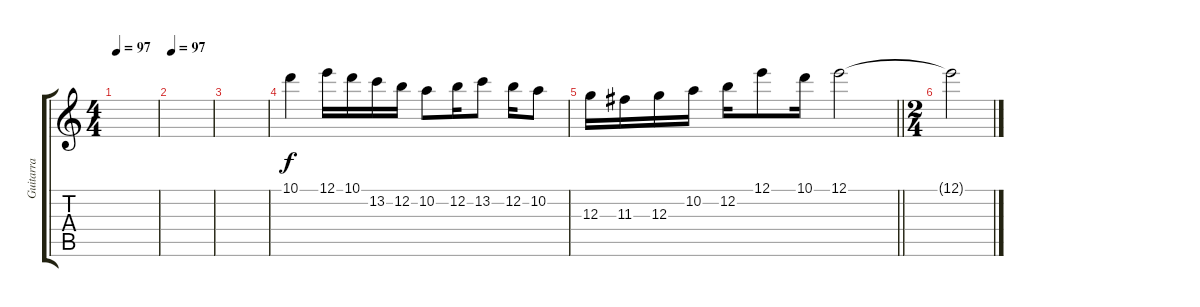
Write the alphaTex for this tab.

\track ("Guitarra" "Guitarra") {instrument overdrivenguitar}
\staff {score tabs}
\tuning (E4 B3 G3 D3 A2 E2) {hide}
\ts (4 4)
\tempo 97
\clef g2
\ks c
|
\tempo 97
|
|
10.1.4{instrument overdrivenguitar} 12.1.16 10.1.16 13.2.16 12.2.16 10.2.8 12.2.16 13.2.8 12.2.16 10.2.8 |
\barLineRight lightlight
12.3.16 11.3.16 12.3.16 10.2.16 12.2.16 12.1.8 10.1.16 12.1.2 |
\ts (2 4)
12.1{t}.2
